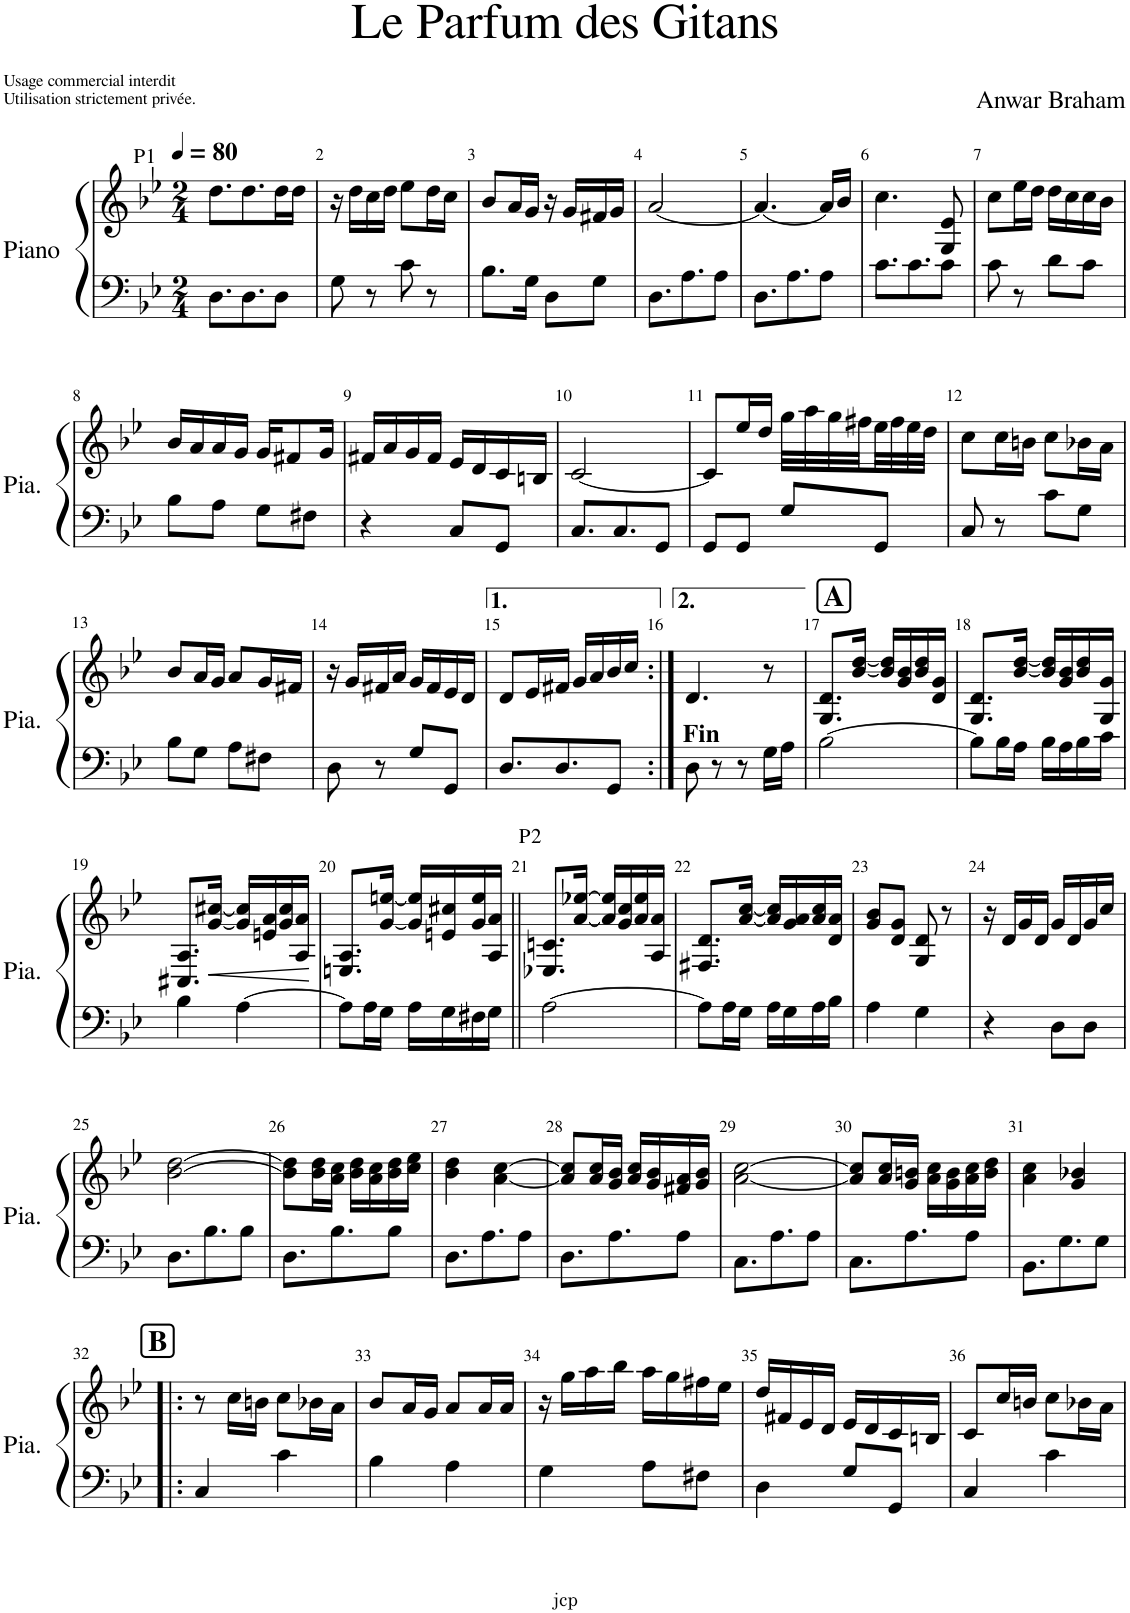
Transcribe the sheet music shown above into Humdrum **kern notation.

**kern	**kern	**dynam
*part1	*part1	*part1
*staff2	*staff1	*staff1/2
*I"Piano	*	*
*I'Pia.	*	*
*clefF4	*clefG2	*
*k[b-e-]	*k[b-e-]	*
*M2/4	*M2/4	*
*MM80	*MM80	*
=1	=1	=1
!	!LO:TX:a:t=P1	!
8.D\L	8.dd\L	.
8.D\	8.dd\	.
8D\J	16dd\L	.
.	16dd\JJ	.
=2	=2	=2
8G\	16r	.
.	16dd\LL	.
8r	16cc\	.
.	16dd\JJ	.
8c\	8ee-\L	.
8r	16dd\L	.
.	16cc\JJ	.
=3	=3	=3
8.B-\L	8b-/L	.
.	16a/L	.
16G\Jk	16g/JJ	.
8D\L	16r	.
.	16g/LL	.
8G\J	16f#X/	.
.	16g/JJ	.
=4	=4	=4
8.D\L	[2a/	.
8.A\	.	.
8A\J	.	.
=5	=5	=5
8.D\L	4.a/_	.
8.A\	.	.
8A\J	16a/LL]	.
.	16b-/JJ	.
=6	=6	=6
8.c\L	4.cc\	.
8.c\	.	.
8c\J	8G/ 8e-/	.
=7	=7	=7
8c\	8cc\L	.
8r	16ee-\L	.
.	16dd\JJ	.
8d\L	16dd\LL	.
.	16cc\	.
8c\J	16cc\	.
.	16b-\JJ	.
!!LO:LB:g=z
=8	=8	=8
8B-\L	16b-/LL	.
.	16a/	.
8A\J	16a/	.
.	16g/JJ	.
8G\L	16g/KL	.
.	8f#X/	.
8F#X\J	.	.
.	16g/Jk	.
=9	=9	=9
4r	16f#X/LL	.
.	16a/	.
.	16g/	.
.	16f#/JJ	.
8C/L	16e-/LL	.
.	16d/	.
8GG/J	16c/	.
.	16Bn/JJ	.
=10	=10	=10
8.C/L	[2c/	.
8.C/	.	.
8GG/J	.	.
=11	=11	=11
8GG/L	8c/L]	.
8GG/J	16ee-/L	.
.	16dd/JJ	.
8G/L	32gg\LLL	.
.	32aa\	.
.	32gg\	.
.	32ff#X\	.
8GG/J	32ee-\	.
.	32ff#\	.
.	32ee-\	.
.	32dd\JJJ	.
=12	=12	=12
8C/	8cc\L	.
8r	16cc\L	.
.	16bn\JJ	.
8c\L	8cc\L	.
8G\J	16b-X\L	.
.	16a\JJ	.
!!LO:LB:g=z
=13	=13	=13
8B-\L	8b-/L	.
8G\J	16a/L	.
.	16g/JJ	.
8A\L	8a/L	.
8F#X\J	16g/L	.
.	16f#X/JJ	.
=14	=14	=14
8D\	16r	.
.	16g/LL	.
8r	16f#X/	.
.	16a/JJ	.
8G/L	16g/LL	.
.	16f#/	.
8GG/J	16e-/	.
.	16d/JJ	.
=15	=15	=15
8.D/L	8d/L	.
.	16e-/L	.
8.D/	16f#X/JJ	.
.	16g/LL	.
.	16a/	.
8GG/J	16b-/	.
.	16cc/JJ	.
=16:|!	=16:|!	=16:|!
!	!LO:TX:b:B:t=Fin	!
8D\	4.d/	.
8r	.	.
8r	.	.
16G\LL	8r	.
16A\JJ	.	.
!!LO:REH:place=s1:a:B:cj:fs=14:t=A
=17	=17	=17
[2B-\	8.G/ 8.d/L	.
.	[16b-/ [<16dd/Jk	.
.	16b-/] 16dd/]LL	.
.	16g/ 16b-/	.
.	16b-/ 16dd/	.
.	16d/ 16g/JJ	.
=18	=18	=18
8B-\L]	8.G/ 8.d/L	.
16B-\L	.	.
16A\JJ	[16b-/ [<16dd/Jk	.
16B-\LL	16b-/] 16dd/]LL	.
16A\	16g/ 16b-/	.
16B-\	16b-/ 16dd/	.
16c\JJ	16G/ 16g/JJ	.
!!LO:LB:g=z
=19	=19	=19
!	!	!LO:HP:b
4B-\	8.C#X/ 8.A/L	<
.	[16g/ [<16cc#X/Jk	.
[4A\	16g/] 16cc#/]LL	.
.	16en/ 16a/	.
.	16g/ 16cc#/	.
.	16A/ 16a/JJ	.
.	.	[
=20	=20	=20
8A\L]	8.En/ 8.A/L	.
16A\L	.	.
16G\JJ	[16g/ [<16een/Jk	.
16A\LL	16g/] 16ee/]LL	.
16G\	16en/ 16cc#X/	.
16F#X\	16g/ 16ee/	.
16G\JJ	16A/ 16a/JJ	.
=21||	=21||	=21||
!	!LO:TX:a:t=P2	!
[2A\	8.E-X/ 8.cn/L	.
.	[16a/ [16ee-X/Jk	.
.	16a/] 16ee-/]LL	.
.	16g/ 16cc/	.
.	16a/ 16ee-/	.
.	16A/ 16a/JJ	.
=22	=22	=22
8A\L]	8.F#X/ 8.d/L	.
16A\L	.	.
16G\JJ	[16a/ [<16cc/Jk	.
16A\LL	16a/] 16cc/]LL	.
16G\	16g/ 16a/	.
16A\	16a/ 16cc/	.
16B-\JJ	16d/ 16a/JJ	.
=23	=23	=23
4A\	8g/ 8b-/L	.
.	8d/ 8g/J	.
4G\	8G/ 8d/	.
.	8r	.
=24	=24	=24
4r	16r	.
.	16d/LL	.
.	16g/	.
.	16d/JJ	.
8D\L	16g/LL	.
.	16d/	.
8D\J	16g/	.
.	16cc/JJ	.
!!LO:LB:g=z
=25	=25	=25
8.D\L	[>2b-\ [>2dd\	.
8.B-\	.	.
8B-\J	.	.
=26	=26	=26
8.D\L	8b-\] 8dd\]L	.
.	16b-\ 16dd\L	.
8.B-\	16a\ 16cc\JJ	.
.	16b-\ 16dd\LL	.
.	16a\ 16cc\	.
8B-\J	16b-\ 16dd\	.
.	16cc\ 16ee-\JJ	.
=27	=27	=27
8.D\L	4b-\ 4dd\	.
8.A\	.	.
.	[4a\ [4cc\	.
8A\J	.	.
=28	=28	=28
8.D\L	8a/] 8cc/]L	.
.	16a/ 16cc/L	.
8.A\	16g/ 16b-/JJ	.
.	16a/ 16cc/LL	.
.	16g/ 16b-/	.
8A\J	16f#X/ 16a/	.
.	16g/ 16b-/JJ	.
=29	=29	=29
8.C\L	[2a\ [2cc\	.
8.A\	.	.
8A\J	.	.
=30	=30	=30
8.C\L	8a/] 8cc/]L	.
.	16a/ 16cc/L	.
8.A\	16g/ 16bn/JJ	.
.	16a\ 16cc\LL	.
.	16g\ 16b\	.
8A\J	16a\ 16cc\	.
.	16b\ 16dd\JJ	.
=31	=31	=31
8.BB-\L	4a\ 4cc\	.
8.G\	.	.
.	4g/ 4b-X/	.
8G\J	.	.
!!LO:LB:g=z
!!LO:REH:place=s1:a:B:cj:fs=14:t=B
=32!|:	=32!|:	=32!|:
4C/	8r	.
.	16cc\LL	.
.	16bn\JJ	.
4c\	8cc\L	.
.	16b-X\L	.
.	16a\JJ	.
=33	=33	=33
4B-\	8b-/L	.
.	16a/L	.
.	16g/JJ	.
4A\	8a/L	.
.	16a/L	.
.	16a/JJ	.
=34	=34	=34
4G\	16r	.
.	16gg\LL	.
.	16aa\	.
.	16bb-\JJ	.
8A\L	16aa\LL	.
.	16gg\	.
8F#X\J	16ff#X\	.
.	16ee-\JJ	.
=35	=35	=35
4D\	16dd/LL	.
.	16f#X/	.
.	16e-/	.
.	16d/JJ	.
8G/L	16e-/LL	.
.	16d/	.
8GG/J	16c/	.
.	16Bn/JJ	.
=36	=36	=36
4C/	8c/L	.
.	16cc/L	.
.	16bn/JJ	.
4c\	8cc\L	.
.	16b-X\L	.
.	16a\JJ	.
=	=	=
*-	*-	*-
